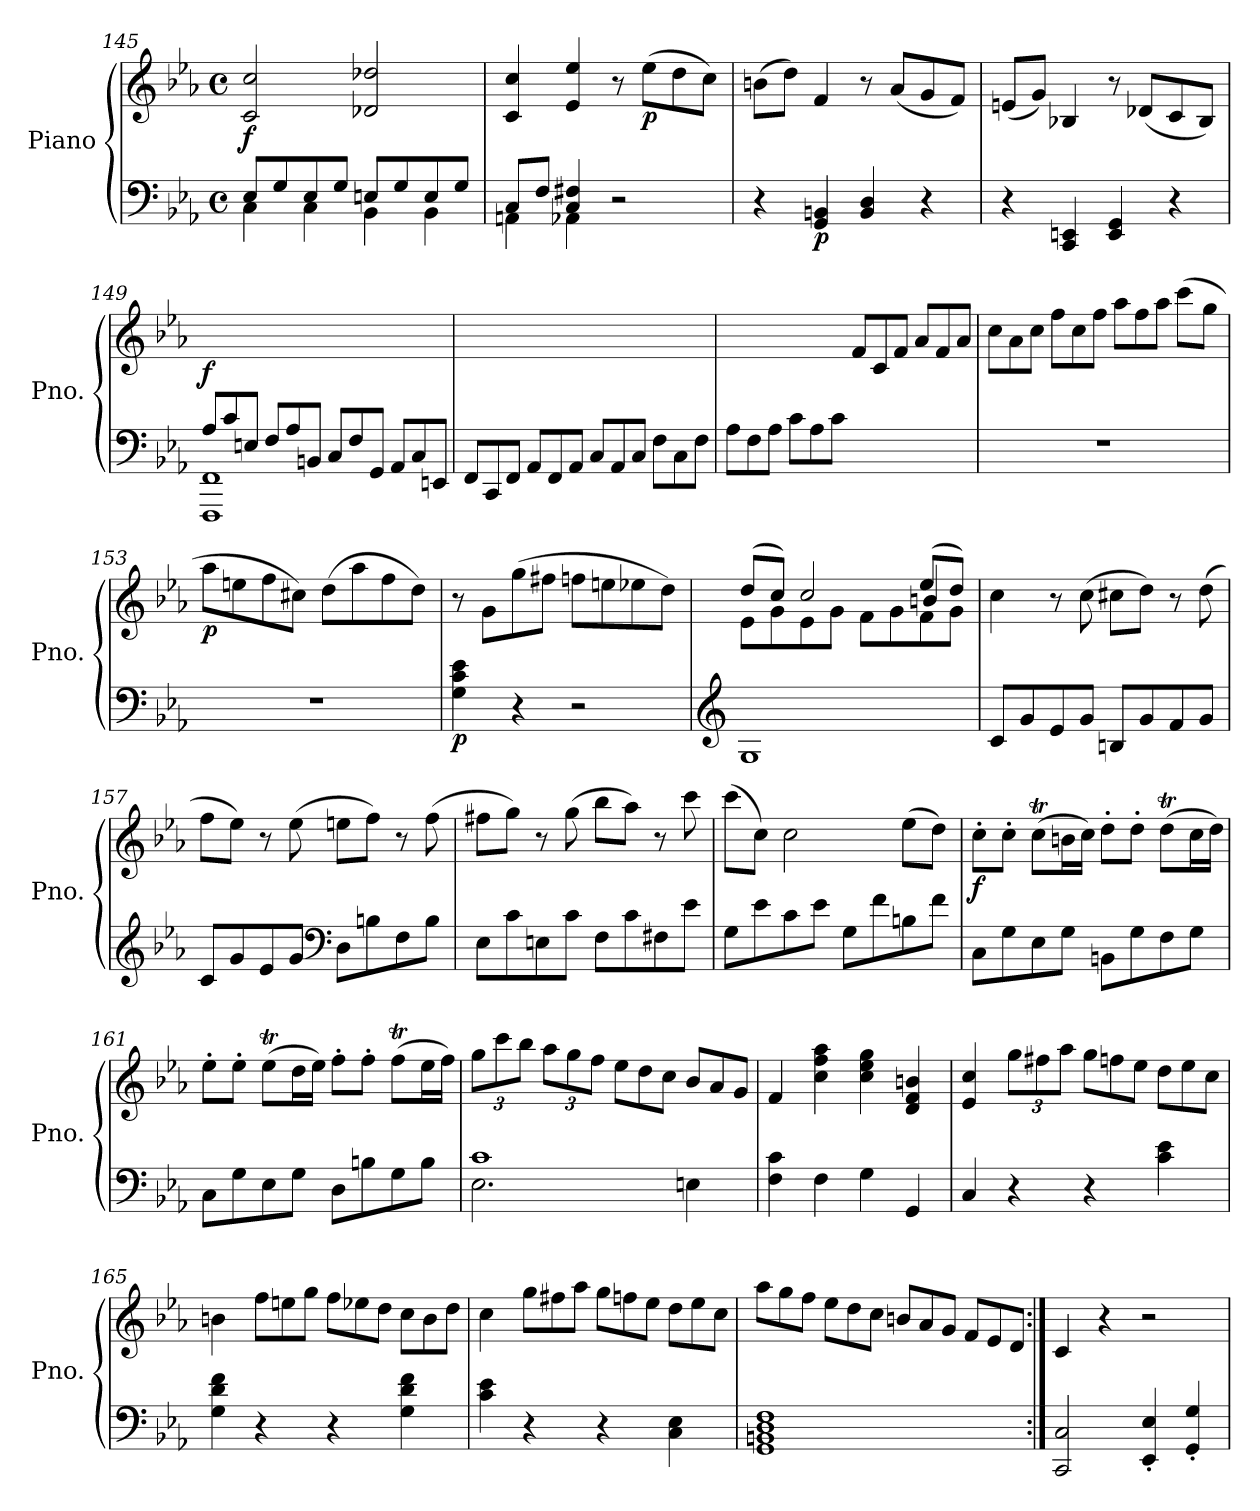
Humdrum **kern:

**kern	**kern	**dynam
*part1	*part1	*part1
*staff2	*staff1	*staff1/2
*I"Piano	*	*
*I'Pno.	*	*
*clefF4	*clefG2	*
*k[b-e-a-]	*k[b-e-a-]	*
*M4/4	*M4/4	*
*met(c)	*met(c)	*
=145	=145	=145
*^	*	*
!	!	!	!LO:DY:b
8E-/L	4C\	2c/ 2cc/	f
8G/	.	.	.
8E-/	4C\	.	.
8G/J	.	.	.
8En/L	4BB-\	2d-X/ 2dd-X/	.
8G/	.	.	.
8E/	4BB-\	.	.
8G/J	.	.	.
=146	=146	=146	=146
8C/L	4AAn\	4c/ 4cc/	.
8F/J	.	.	.
4C/ 4F#X/	4AA-X\	4e-/ 4ee-/	.
2r	2ryy	8r	.
!	!	!	!LO:DY:b
.	.	(>8ee-\L	p
.	.	8dd\	.
.	.	8cc\J)	.
*v	*v	*	*
=147	=147	=147
4r	(>8bn\L	.
.	8dd\J)	.
!	!	!LO:DY:b=2
4GG/ 4BBn/	4f/	p
4BB/ 4D/	8r	.
.	(<8a-/L	.
4r	8g/	.
.	8f/J)	.
=148	=148	=148
4r	(<8en/L	.
.	8g/J)	.
4CC/ 4EEn/	4B-X/	.
4EE/ 4GG/	8r	.
.	(<8d-X/L	.
4r	8c/	.
.	8B-/J)	.
=149	=149	=149
*Xtuplet	*	*
*^	*	*
!	!	!	!LO:DY:b
12A-/L	1FFF 1FF	1ryy	f
12c/	.	.	.
12En/J	.	.	.
12F/L	.	.	.
12A-/	.	.	.
12BBn/J	.	.	.
12C/L	.	.	.
12F/	.	.	.
12GG/J	.	.	.
12AA-/L	.	.	.
12C/	.	.	.
12EEn/J	.	.	.
*v	*v	*	*
=150	=150	=150
12FF/L	1ryy	.
12CC/	.	.
12FF/J	.	.
12AA-/L	.	.
12FF/	.	.
12AA-/J	.	.
12C/L	.	.
12AA-/	.	.
12C/J	.	.
12F\L	.	.
12C\	.	.
12F\J	.	.
=151	=151	=151
12A-\L	2ryy	.
12F\	.	.
12A-\J	.	.
12c\L	.	.
12A-\	.	.
12c\J	.	.
*	*Xtuplet	*
2ryy	12f/L	.
.	12c/	.
.	12f/J	.
.	12a-/L	.
.	12f/	.
.	12a-/J	.
=152	=152	=152
1r	12cc\L	.
.	12a-\	.
.	12cc\J	.
.	12ff\L	.
.	12cc\	.
.	12ff\J	.
.	12aa-\L	.
.	12ff\	.
.	12aa-\J	.
.	(>8ccc\L	.
.	8gg\J	.
=153	=153	=153
!	!	!LO:DY:b
1r	8aa-\L	p
.	8een\	.
.	8ff\	.
.	8cc#X\J)	.
.	(>8dd\L	.
.	8aa-\	.
.	8ff\	.
.	8dd\J)	.
=154	=154	=154
!	!	!LO:DY:b=2
4G\ 4c\ 4e-\	8r	p
.	8g\L	.
4r	(>8gg\	.
.	8ff#X\J	.
2r	8ffn\L	.
.	8een\	.
.	8ee-X\	.
.	8dd\J)	.
=155	=155	=155
*clefG2	*	*
*	*^	*
*	*	*^	*
1G	(<8dd/L	2.ryy	8e-\L	.
.	8cc/J)	.	8g\	.
.	2cc/	.	8e-\	.
.	.	.	8g\J	.
.	.	.	8f\L	.
.	.	.	8g\	.
.	(>8ee-/L	4bn/	8f\	.
.	8dd/J)	.	8g\J	.
*	*v	*v	*v	*
=156	=156	=156
8c/L	4cc\	.
8g/	.	.
8e-/	8r	.
8g/J	(>8cc\	.
8Bn/L	8cc#X\L	.
8g/	8dd\J)	.
8f/	8r	.
8g/J	(>8dd\	.
=157	=157	=157
8c/L	8ff\L	.
8g/	8ee-\J)	.
8e-/	8r	.
8g/J	(>8ee-\	.
*clefF4	*	*
8D\L	8een\L	.
8Bn\	8ff\J)	.
8F\	8r	.
8B\J	(>8ff\	.
=158	=158	=158
8E-\L	8ff#X\L	.
8c\	8gg\J)	.
8En\	8r	.
8c\J	(>8gg\	.
8F\L	8bb-\L	.
8c\	8aa-\J)	.
8F#X\	8r	.
8e-\J	8ccc\	.
=159	=159	=159
8G\L	(>8ccc\L	.
8e-\	8cc\J)	.
8c\	2cc\	.
8e-\J	.	.
8G\L	.	.
8f\	.	.
8Bn\	(>8ee-\L	.
8f\J	8dd\J)	.
=160	=160	=160
!	!	!LO:DY:b
8C\L	8cc'\L	f
8G\	8cc'\J	.
8E-\	(>8ccT\L	.
8G\J	16bn\L	.
.	16cc\JJ)	.
8BBn\L	8dd'\L	.
8G\	8dd'\J	.
8F\	(>8ddt\L	.
8G\J	16cc\L	.
.	16dd\JJ)	.
=161	=161	=161
8C\L	8ee-'\L	.
8G\	8ee-'\J	.
8E-\	(>8ee-T\L	.
8G\J	16dd\L	.
.	16ee-\JJ)	.
8D\L	8ff'\L	.
8Bn\	8ff'\J	.
8G\	(>8ffT\L	.
8B\J	16ee-\L	.
.	16ff\JJ)	.
=162	=162	=162
*^	*	*
*	*	*tuplet	*
*	*	*Xbrackettup	*
1c	2.E-\	12gg\L	.
.	.	12ccc\	.
.	.	12bb-\J	.
.	.	12aa-\L	.
.	.	12gg\	.
.	.	12ff\J	.
*	*	*Xtuplet	*
.	.	12ee-\L	.
.	.	12dd\	.
.	.	12cc\J	.
.	4En\	12b-/L	.
.	.	12a-/	.
.	.	12g/J	.
*v	*v	*	*
=163	=163	=163
4F\ 4c\	4f/	.
4F\	4cc\ 4ff\ 4aa-\	.
4G\	4cc\ 4ee-\ 4gg\	.
4GG/	4d/ 4f/ 4bn/	.
=164	=164	=164
4C/	4e-/ 4cc/	.
*	*tuplet	*
4r	12gg\L	.
.	12ff#X\	.
.	12aa-\J	.
*	*Xtuplet	*
4r	12gg\L	.
.	12ffn\	.
.	12ee-\J	.
4c\ 4e-\	12dd\L	.
.	12ee-\	.
.	12cc\J	.
=165	=165	=165
4G\ 4d\ 4f\	4bn\	.
4r	12ff\L	.
.	12een\	.
.	12gg\J	.
4r	12ff\L	.
.	12ee-X\	.
.	12dd\J	.
4G\ 4d\ 4f\	12cc\L	.
.	12b\	.
.	12dd\J	.
=166	=166	=166
4c\ 4e-\	4cc\	.
4r	12gg\L	.
.	12ff#X\	.
.	12aa-\J	.
4r	12gg\L	.
.	12ffn\	.
.	12ee-\J	.
4C\ 4E-\	12dd\L	.
.	12ee-\	.
.	12cc\J	.
=167	=167	=167
1GG 1BBn 1D 1F	12aa-\L	.
.	12gg\	.
.	12ff\J	.
.	12ee-\L	.
.	12dd\	.
.	12cc\J	.
.	12bn/L	.
.	12a-/	.
.	12g/J	.
.	12f/L	.
.	12e-/	.
.	12d/J	.
=168:|!	=168:|!	=168:|!
2CC/ 2C/	4c/	.
.	4r	.
4EE-/' 4E-/'	2r	.
4GG/' 4G/'	.	.
=	=	=
*-	*-	*-
